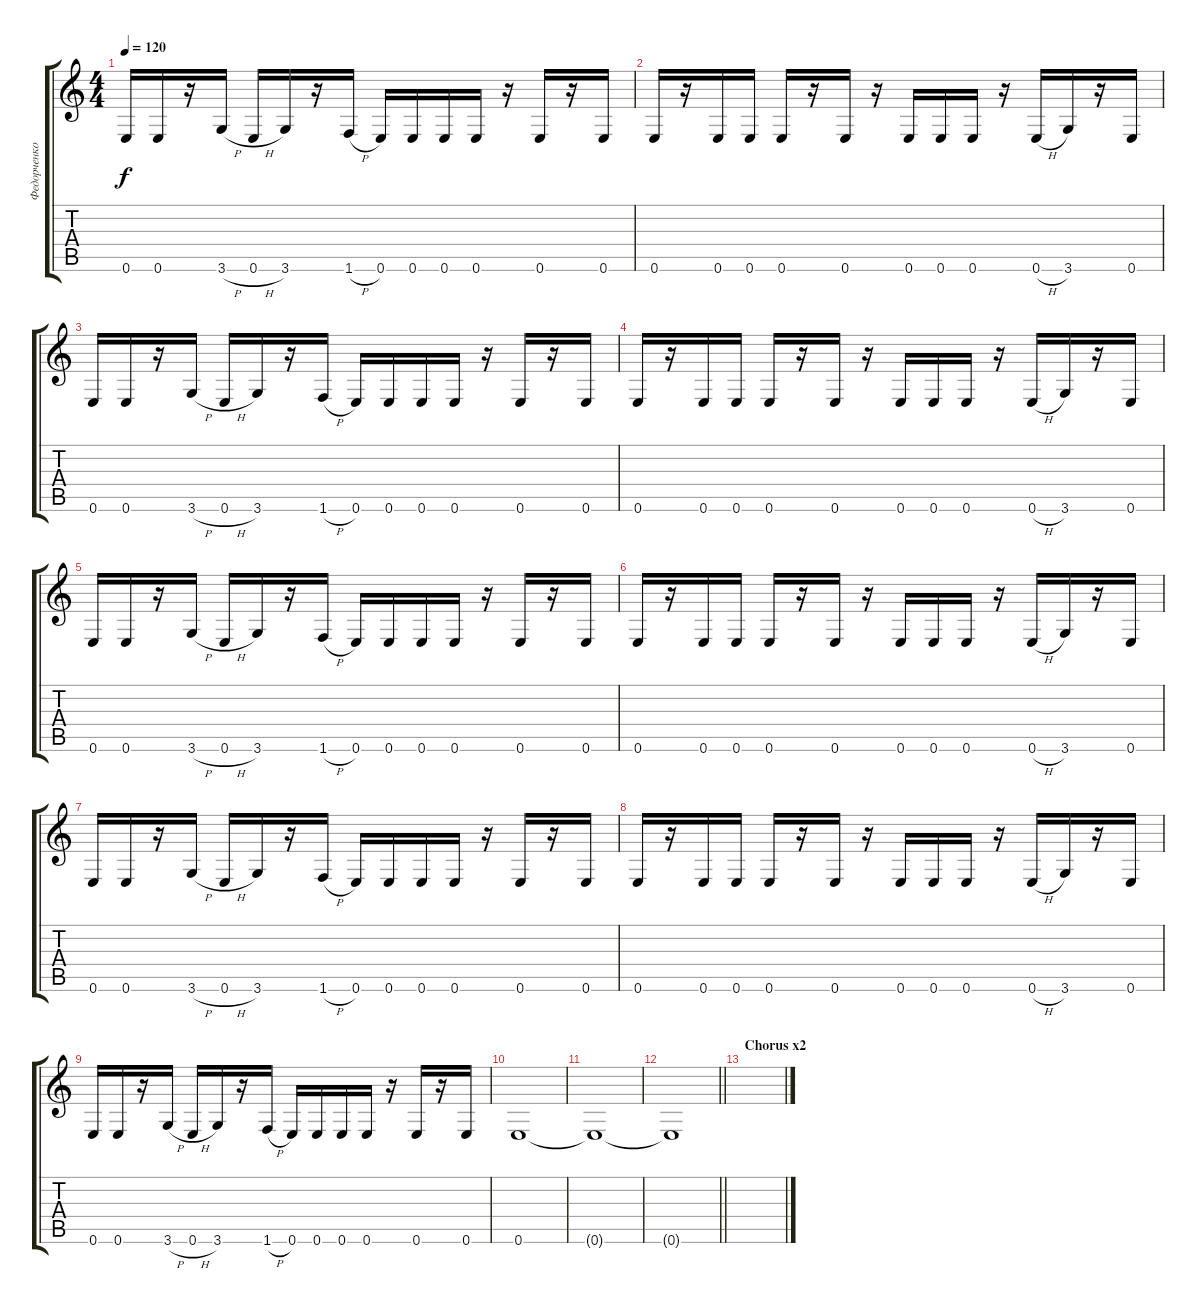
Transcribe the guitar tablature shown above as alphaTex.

\track ("Федорченко Дмитрий" "Федорченко") {instrument electricguitarmuted}
\staff {score tabs}
\tuning (E4 B3 G3 D3 A2 E2) {hide}
\ts (4 4)
\tempo 120
\clef g2
\ks c
0.6.16{dy f} 0.6.16 r.16 3.6{h}.16 0.6{h}.16 3.6.16 r.16 1.6{h}.16 0.6.16 0.6.16 0.6.16 0.6.16 r.16 0.6.16 r.16 0.6.16 |
0.6.16 r.16 0.6.16 0.6.16 0.6.16 r.16 0.6.16 r.16 0.6.16 0.6.16 0.6.16 r.16 0.6{h}.16 3.6.16 r.16 0.6.16 |
0.6.16 0.6.16 r.16 3.6{h}.16 0.6{h}.16 3.6.16 r.16 1.6{h}.16 0.6.16 0.6.16 0.6.16 0.6.16 r.16 0.6.16 r.16 0.6.16 |
0.6.16 r.16 0.6.16 0.6.16 0.6.16 r.16 0.6.16 r.16 0.6.16 0.6.16 0.6.16 r.16 0.6{h}.16 3.6.16 r.16 0.6.16 |
0.6.16 0.6.16 r.16 3.6{h}.16 0.6{h}.16 3.6.16 r.16 1.6{h}.16 0.6.16 0.6.16 0.6.16 0.6.16 r.16 0.6.16 r.16 0.6.16 |
0.6.16 r.16 0.6.16 0.6.16 0.6.16 r.16 0.6.16 r.16 0.6.16 0.6.16 0.6.16 r.16 0.6{h}.16 3.6.16 r.16 0.6.16 |
0.6.16 0.6.16 r.16 3.6{h}.16 0.6{h}.16 3.6.16 r.16 1.6{h}.16 0.6.16 0.6.16 0.6.16 0.6.16 r.16 0.6.16 r.16 0.6.16 |
0.6.16 r.16 0.6.16 0.6.16 0.6.16 r.16 0.6.16 r.16 0.6.16 0.6.16 0.6.16 r.16 0.6{h}.16 3.6.16 r.16 0.6.16 |
0.6.16 0.6.16 r.16 3.6{h}.16 0.6{h}.16 3.6.16 r.16 1.6{h}.16 0.6.16 0.6.16 0.6.16 0.6.16 r.16 0.6.16 r.16 0.6.16 |
0.6.1 |
0.6{t}.1 |
\barLineRight lightlight
0.6{t}.1 |
\section ("" "Chorus x2")
